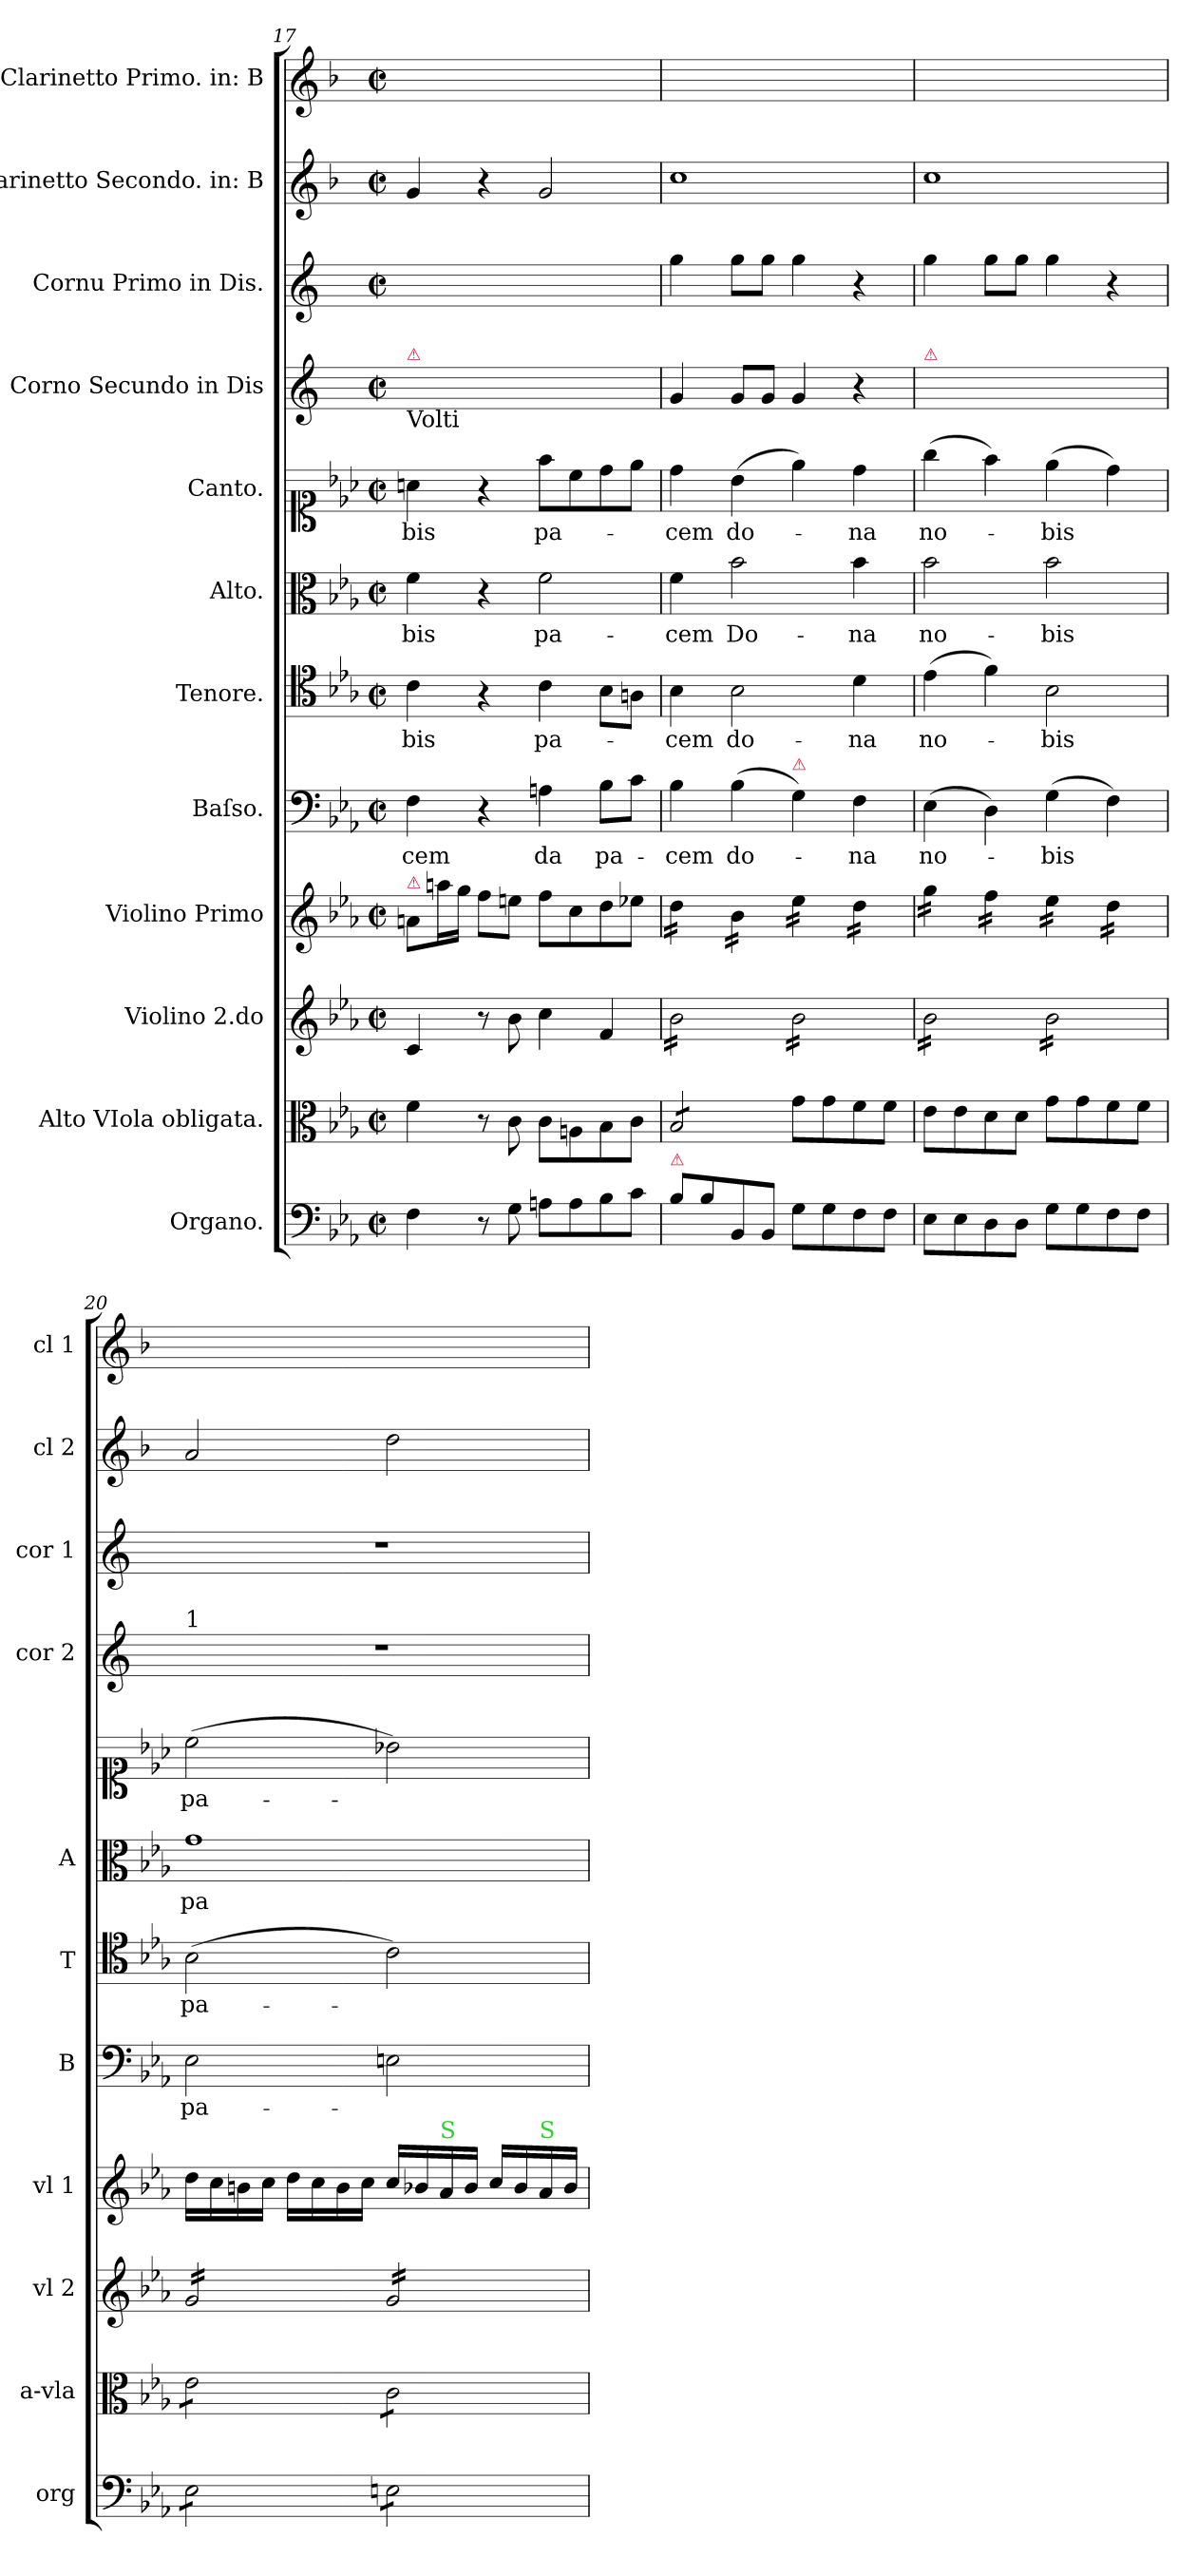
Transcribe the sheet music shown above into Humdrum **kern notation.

**kern	**kern	**kern	**kern	**kern	**text	**kern	**text	**kern	**text	**kern	**text	**kern	**kern	**kern	**kern
*part12	*part11	*part10	*part9	*part8	*part8	*part7	*part7	*part6	*part6	*part5	*part5	*part4	*part3	*part2	*part1
*staff12	*staff11	*staff10	*staff9	*staff8	*staff8	*staff7	*staff7	*staff6	*staff6	*staff5	*staff5	*staff4	*staff3	*staff2	*staff1
*I"Organo.	*I"Alto VIola obligata.	*I"Violino 2.do	*I"Violino Primo	*I"Baſso.	*	*I"Tenore.	*	*I"Alto.	*	*I"Canto.	*	*I"Corno Secundo in Dis	*I"Cornu Primo in Dis.	*I"Clarinetto Secondo. in: B	*I"Clarinetto Primo. in: B
*I'org	*I'a-vla	*I'vl 2	*I'vl 1	*I'B	*	*I'T	*	*I'A	*	*	*	*I'cor 2	*I'cor 1	*I'cl 2	*I'cl 1
*clefF4	*clefC3	*clefG2	*clefG2	*clefF4	*	*clefC4	*	*clefC3	*	*clefC1	*	*clefG2	*clefG2	*clefG2	*clefG2
*	*	*	*	*	*	*	*	*	*	*	*	*ITrd5c9	*ITrd5c9	*ITrd1c2	*ITrd1c2
*k[b-e-a-]	*k[b-e-a-]	*k[b-e-a-]	*k[b-e-a-]	*k[b-e-a-]	*	*k[b-e-a-]	*	*k[b-e-a-]	*	*k[b-e-a-]	*	*k[b-e-a-]	*k[b-e-a-]	*k[b-e-a-]	*k[b-e-a-]
*E-:	*E-:	*E-:	*E-:	*E-:	*	*E-:	*	*E-:	*	*E-:	*	*E-:	*E-:	*E-:	*E-:
*M2/2	*M2/2	*M2/2	*M2/2	*M2/2	*	*M2/2	*	*M2/2	*	*M2/2	*	*M2/2	*M2/2	*M2/2	*M2/2
*met(c|)	*met(c|)	*met(c|)	*met(c|)	*met(c|)	*	*met(c|)	*	*met(c|)	*	*met(c|)	*	*met(c|)	*met(c|)	*met(c|)	*met(c|)
=17	=17	=17	=17	=17	=17	=17	=17	=17	=17	=17	=17	=17	=17	=17	=17
!	!	!	!	!	!	!	!	!	!	!	!	!LO:TX:a:color=crimson:t=⚠	!	!	!
!	!	!	!	!	!	!	!	!	!	!	!	!LO:TX:b:t=Volti	!	!	!
!	!	!	!LO:TX:a:color=crimson:t=⚠	!	!	!	!	!	!	!	!	!	!	!	!
!	!	!	!	!	!LO:LY:i	!	!	!	!	!	!	!	!	!	!
4F\	4f\	4c/	8an/L	4F\	-cem	4c\	-bis	4f\	-bis	4an\	-bis	1ryy	1ryy	4f/	1ryy
.	.	.	16aan\L	.	.	.	.	.	.	.	.	.	.	.	.
.	.	.	16gg\JJ	.	.	.	.	.	.	.	.	.	.	.	.
8r	8r	8r	8ff\L	4r	.	4r	.	4r	.	4r	.	.	.	4r	.
8G\	8c\	8b-\	8een\J	.	.	.	.	.	.	.	.	.	.	.	.
!	!	!	!	!	!LO:LY:i	!	!	!	!	!	!	!	!	!	!
8An\L	8c\L	4cc\	8ff\L	4An\	da	4c\	pa-	2f\	pa-	8ff\L	pa-	.	.	2f/	.
8A\	8An\	.	8cc\	.	.	.	.	.	.	8cc\	.	.	.	.	.
!	!	!	!	!	!LO:LY:i	!	!	!	!	!	!	!	!	!	!
8B-\	8B-\	4f/	8dd\	8B-\L	pa-	8B-\L	.	.	.	8dd\	.	.	.	.	.
8c\J	8c\J	.	8ee-X\J	8c\J	.	8An\J	.	.	.	8ee-\J	.	.	.	.	.
=18	=18	=18	=18	=18	=18	=18	=18	=18	=18	=18	=18	=18	=18	=18	=18
!LO:TX:a:color=crimson:t=⚠	!	!	!	!	!	!	!	!	!	!	!	!	!	!	!
!	!	!	!	!	!LO:LY:i	!	!	!	!	!	!	!	!	!	!
*	*tremolo	*	*	*	*	*	*	*	*	*	*	*	*	*	*
*	*	*tremolo	*	*	*	*	*	*	*	*	*	*	*	*	*
*	*	*	*tremolo	*	*	*	*	*	*	*	*	*	*	*	*
8B-\L	8B-/L	16b-\LL	16dd\LL	4B-\	-cem	4B-\	-cem	4f\	-cem	4dd\	-cem	4B-/	4b-\	1b-	1ryy
.	.	16b-\	16dd\	.	.	.	.	.	.	.	.	.	.	.	.
8B-\	8B-/	16b-\	16dd\	.	.	.	.	.	.	.	.	.	.	.	.
.	.	16b-\	16dd\JJ	.	.	.	.	.	.	.	.	.	.	.	.
8BB-/	8B-/	16b-\	16b-\LL	(4B-\	do-	2B-\	do-	2b-\	Do-	(4b-\	do-	8B-/L	8b-\L	.	.
.	.	16b-\	16b-\	.	.	.	.	.	.	.	.	.	.	.	.
8BB-/J	8B-/J	16b-\	16b-\	.	.	.	.	.	.	.	.	8B-/J	8b-\J	.	.
*	*Xtremolo	*	*	*	*	*	*	*	*	*	*	*	*	*	*
.	.	16b-\JJ	16b-\JJ	.	.	.	.	.	.	.	.	.	.	.	.
!	!	!	!	!LO:TX:a:color=crimson:t=⚠	!	!	!	!	!	!	!	!	!	!	!
8G\L	8g\L	16b-\LL	16ee-\LL	4G\)	.	.	.	.	.	4ee-\)	.	4B-/	4b-\	.	.
.	.	16b-\	16ee-\	.	.	.	.	.	.	.	.	.	.	.	.
8G\	8g\	16b-\	16ee-\	.	.	.	.	.	.	.	.	.	.	.	.
.	.	16b-\	16ee-\JJ	.	.	.	.	.	.	.	.	.	.	.	.
8F\	8f\	16b-\	16dd\LL	4F\	-na	4d\	-na	4b-\	-na	4dd\	-na	4r	4r	.	.
.	.	16b-\	16dd\	.	.	.	.	.	.	.	.	.	.	.	.
8F\J	8f\J	16b-\	16dd\	.	.	.	.	.	.	.	.	.	.	.	.
.	.	16b-\JJ	16dd\JJ	.	.	.	.	.	.	.	.	.	.	.	.
=19	=19	=19	=19	=19	=19	=19	=19	=19	=19	=19	=19	=19	=19	=19	=19
!	!	!	!	!	!	!	!	!	!	!	!	!LO:TX:a:color=crimson:t=⚠	!	!	!
8E-\L	8e-\L	16b-\LL	16gg\LL	(4E-\	no-	(4e-\	no-	2b-\	no-	(4gg\	no-	4B-/yy	4b-\	1b-	1ryy
.	.	16b-\	16gg\	.	.	.	.	.	.	.	.	.	.	.	.
8E-\	8e-\	16b-\	16gg\	.	.	.	.	.	.	.	.	.	.	.	.
.	.	16b-\	16gg\JJ	.	.	.	.	.	.	.	.	.	.	.	.
8D\	8d\	16b-\	16ff\LL	4D\)	.	4f\)	.	.	.	4ff\)	.	8B-/Lyy	8b-\L	.	.
.	.	16b-\	16ff\	.	.	.	.	.	.	.	.	.	.	.	.
8D\J	8d\J	16b-\	16ff\	.	.	.	.	.	.	.	.	8B-/Jyy	8b-\J	.	.
.	.	16b-\JJ	16ff\JJ	.	.	.	.	.	.	.	.	.	.	.	.
8G\L	8g\L	16b-\LL	16ee-\LL	(4G\	-bis	2B-\	-bis	2b-\	-bis	(4ee-\	-bis	4B-/yy	4b-\	.	.
.	.	16b-\	16ee-\	.	.	.	.	.	.	.	.	.	.	.	.
8G\	8g\	16b-\	16ee-\	.	.	.	.	.	.	.	.	.	.	.	.
.	.	16b-\	16ee-\JJ	.	.	.	.	.	.	.	.	.	.	.	.
8F\	8f\	16b-\	16dd\LL	4F\)	.	.	.	.	.	4dd\)	.	4ryy	4r	.	.
.	.	16b-\	16dd\	.	.	.	.	.	.	.	.	.	.	.	.
8F\J	8f\J	16b-\	16dd\	.	.	.	.	.	.	.	.	.	.	.	.
.	.	16b-\JJ	16dd\JJ	.	.	.	.	.	.	.	.	.	.	.	.
*	*	*	*Xtremolo	*	*	*	*	*	*	*	*	*	*	*	*
=20	=20	=20	=20	=20	=20	=20	=20	=20	=20	=20	=20	=20	=20	=20	=20
!	!	!	!	!	!	!	!	!	!	!	!	!LO:TX:a:t=1	!	!	!
*tremolo	*	*	*	*	*	*	*	*	*	*	*	*	*	*	*
*	*tremolo	*	*	*	*	*	*	*	*	*	*	*	*	*	*
8E-\L	8e-\L	16g/LL	16dd\LL	2E-\	pa-	(2B-\	pa-	1g	pa-	(2cc\	pa-	1r	1r	2g/	1ryy
.	.	16g/	16cc\	.	.	.	.	.	.	.	.	.	.	.	.
8E-\	8e-\	16g/	16bn\	.	.	.	.	.	.	.	.	.	.	.	.
.	.	16g/	16cc\JJ	.	.	.	.	.	.	.	.	.	.	.	.
8E-\	8e-\	16g/	16dd\LL	.	.	.	.	.	.	.	.	.	.	.	.
.	.	16g/	16cc\	.	.	.	.	.	.	.	.	.	.	.	.
8E-\J	8e-\J	16g/	16b\	.	.	.	.	.	.	.	.	.	.	.	.
.	.	16g/JJ	16cc\JJ	.	.	.	.	.	.	.	.	.	.	.	.
8En\L	8c\L	16g/LL	16cc/LL	2En\	.	2c\)	.	.	.	2b-X\)	.	.	.	2cc\	.
.	.	16g/	16b-X/	.	.	.	.	.	.	.	.	.	.	.	.
!	!	!	!LO:TX:a:color=limegreen:t=S	!	!	!	!	!	!	!	!	!	!	!	!
8En\	8c\	16g/	16a-/	.	.	.	.	.	.	.	.	.	.	.	.
.	.	16g/	16b-/JJ	.	.	.	.	.	.	.	.	.	.	.	.
8En\	8c\	16g/	16cc/LL	.	.	.	.	.	.	.	.	.	.	.	.
.	.	16g/	16b-/	.	.	.	.	.	.	.	.	.	.	.	.
!	!	!	!LO:TX:a:color=limegreen:t=S	!	!	!	!	!	!	!	!	!	!	!	!
8En\J	8c\J	16g/	16a-/	.	.	.	.	.	.	.	.	.	.	.	.
*	*Xtremolo	*	*	*	*	*	*	*	*	*	*	*	*	*	*
*Xtremolo	*	*	*	*	*	*	*	*	*	*	*	*	*	*	*
.	.	16g/JJ	16b-/JJ	.	.	.	.	.	.	.	.	.	.	.	.
*	*	*Xtremolo	*	*	*	*	*	*	*	*	*	*	*	*	*
=	=	=	=	=	=	=	=	=	=	=	=	=	=	=	=
*-	*-	*-	*-	*-	*-	*-	*-	*-	*-	*-	*-	*-	*-	*-	*-
